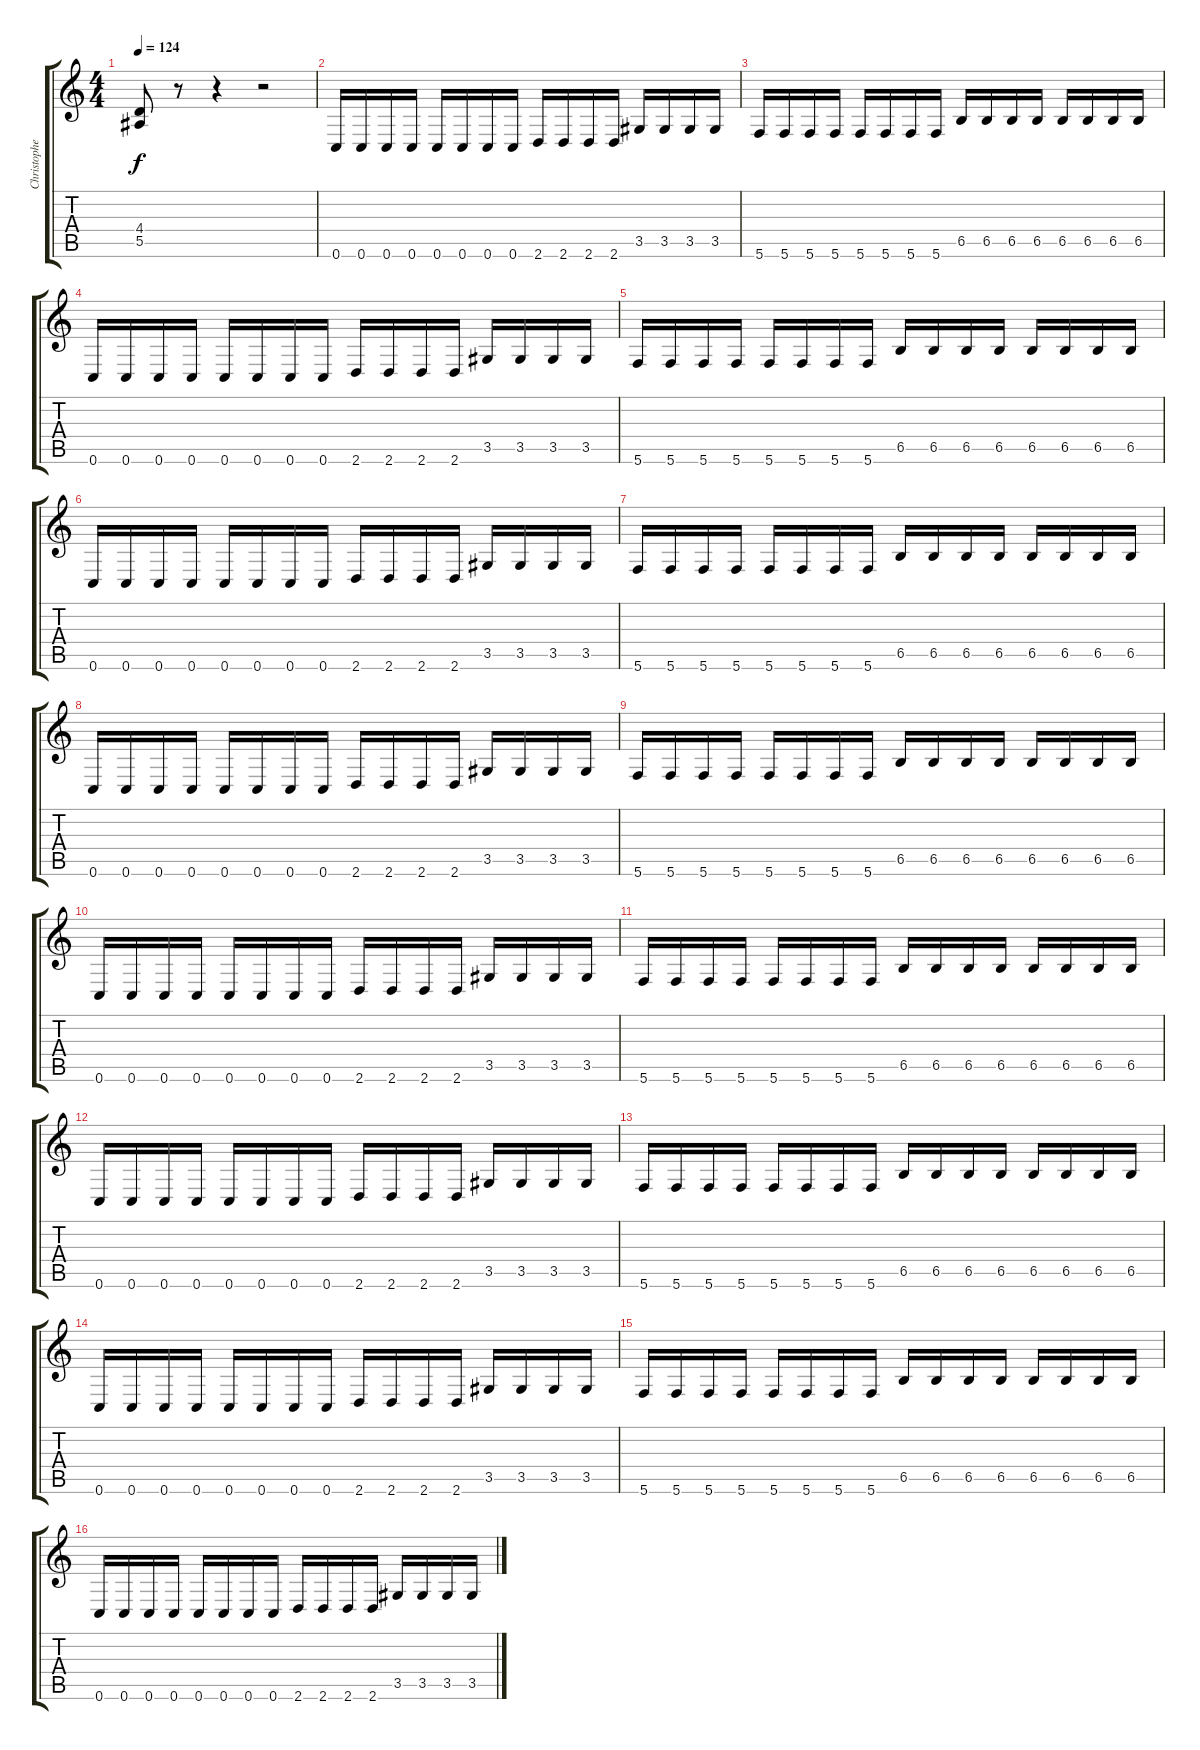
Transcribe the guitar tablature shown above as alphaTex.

\track ("Christopher Amott" "Christophe") {instrument distortionguitar}
\staff {score tabs}
\tuning (C4 G3 Eb3 Bb2 F2 C2) {hide}
\ts (4 4)
\tempo 124
\clef g2
\ks c
(4.4 5.5).8{dy f} r.8 r.4 r.2 |
0.6.16 0.6.16 0.6.16 0.6.16 0.6.16 0.6.16 0.6.16 0.6.16 2.6.16 2.6.16 2.6.16 2.6.16 3.5.16 3.5.16 3.5.16 3.5.16 |
5.6.16 5.6.16 5.6.16 5.6.16 5.6.16 5.6.16 5.6.16 5.6.16 6.5.16 6.5.16 6.5.16 6.5.16 6.5.16 6.5.16 6.5.16 6.5.16 |
0.6.16 0.6.16 0.6.16 0.6.16 0.6.16 0.6.16 0.6.16 0.6.16 2.6.16 2.6.16 2.6.16 2.6.16 3.5.16 3.5.16 3.5.16 3.5.16 |
5.6.16 5.6.16 5.6.16 5.6.16 5.6.16 5.6.16 5.6.16 5.6.16 6.5.16 6.5.16 6.5.16 6.5.16 6.5.16 6.5.16 6.5.16 6.5.16 |
0.6.16 0.6.16 0.6.16 0.6.16 0.6.16 0.6.16 0.6.16 0.6.16 2.6.16 2.6.16 2.6.16 2.6.16 3.5.16 3.5.16 3.5.16 3.5.16 |
5.6.16 5.6.16 5.6.16 5.6.16 5.6.16 5.6.16 5.6.16 5.6.16 6.5.16 6.5.16 6.5.16 6.5.16 6.5.16 6.5.16 6.5.16 6.5.16 |
0.6.16 0.6.16 0.6.16 0.6.16 0.6.16 0.6.16 0.6.16 0.6.16 2.6.16 2.6.16 2.6.16 2.6.16 3.5.16 3.5.16 3.5.16 3.5.16 |
5.6.16 5.6.16 5.6.16 5.6.16 5.6.16 5.6.16 5.6.16 5.6.16 6.5.16 6.5.16 6.5.16 6.5.16 6.5.16 6.5.16 6.5.16 6.5.16 |
0.6.16{volume 15} 0.6.16 0.6.16 0.6.16 0.6.16 0.6.16 0.6.16 0.6.16 2.6.16 2.6.16 2.6.16 2.6.16 3.5.16 3.5.16 3.5.16 3.5.16 |
5.6.16 5.6.16 5.6.16 5.6.16 5.6.16 5.6.16 5.6.16 5.6.16 6.5.16 6.5.16 6.5.16 6.5.16 6.5.16 6.5.16 6.5.16 6.5.16 |
0.6.16 0.6.16 0.6.16 0.6.16 0.6.16 0.6.16 0.6.16 0.6.16 2.6.16 2.6.16 2.6.16 2.6.16 3.5.16 3.5.16 3.5.16 3.5.16 |
5.6.16 5.6.16 5.6.16 5.6.16 5.6.16 5.6.16 5.6.16 5.6.16 6.5.16 6.5.16 6.5.16 6.5.16 6.5.16 6.5.16 6.5.16 6.5.16 |
0.6.16 0.6.16 0.6.16 0.6.16 0.6.16 0.6.16 0.6.16 0.6.16 2.6.16 2.6.16 2.6.16 2.6.16 3.5.16 3.5.16 3.5.16 3.5.16 |
5.6.16 5.6.16 5.6.16 5.6.16 5.6.16 5.6.16 5.6.16 5.6.16 6.5.16 6.5.16 6.5.16 6.5.16 6.5.16 6.5.16 6.5.16 6.5.16 |
0.6.16 0.6.16 0.6.16 0.6.16 0.6.16 0.6.16 0.6.16 0.6.16 2.6.16 2.6.16 2.6.16 2.6.16 3.5.16 3.5.16 3.5.16 3.5.16
